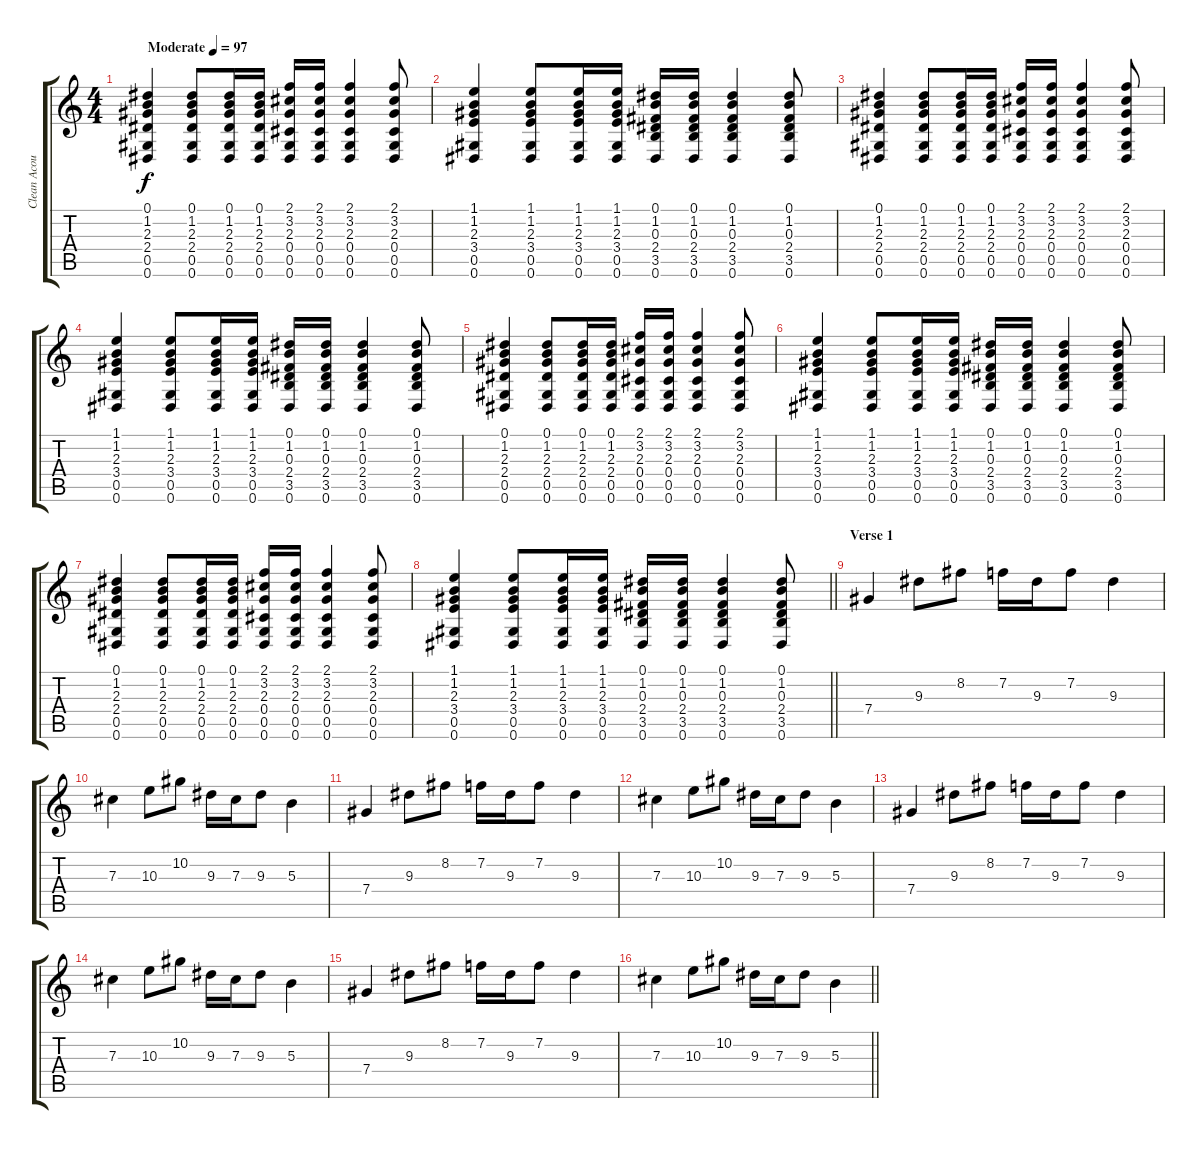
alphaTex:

\track ("Clean Acoustic" "Clean Acou") {instrument acousticguitarsteel}
\staff {score tabs}
\tuning (Eb4 Bb3 Gb3 Db3 Ab2 Eb2) {hide}
\ts (4 4)
\tempo (97 "Moderate")
\clef g2
\ks c
(0.1 1.2 2.3 2.4 0.5 0.6).4{dy f instrument acousticguitarsteel} (0.1 1.2 2.3 2.4 0.5 0.6).8 (0.1 1.2 2.3 2.4 0.5 0.6).16 (0.1 1.2 2.3 2.4 0.5 0.6).16{beam split} (2.1 3.2 2.3 0.4 0.5 0.6).16 (2.1 3.2 2.3 0.4 0.5 0.6).16 (2.1 3.2 2.3 0.4 0.5 0.6).4 (2.1 3.2 2.3 0.4 0.5 0.6).8 |
(1.1 1.2 2.3 3.4 0.5 0.6).4 (1.1 1.2 2.3 3.4 0.5 0.6).8 (1.1 1.2 2.3 3.4 0.5 0.6).16 (1.1 1.2 2.3 3.4 0.5 0.6).16{beam split} (0.1 1.2 0.3 2.4 3.5 0.6).16 (0.1 1.2 0.3 2.4 3.5 0.6).16 (0.1 1.2 0.3 2.4 3.5 0.6).4 (0.1 1.2 0.3 2.4 3.5 0.6).8 |
(0.1 1.2 2.3 2.4 0.5 0.6).4 (0.1 1.2 2.3 2.4 0.5 0.6).8 (0.1 1.2 2.3 2.4 0.5 0.6).16 (0.1 1.2 2.3 2.4 0.5 0.6).16{beam split} (2.1 3.2 2.3 0.4 0.5 0.6).16 (2.1 3.2 2.3 0.4 0.5 0.6).16 (2.1 3.2 2.3 0.4 0.5 0.6).4 (2.1 3.2 2.3 0.4 0.5 0.6).8 |
(1.1 1.2 2.3 3.4 0.5 0.6).4 (1.1 1.2 2.3 3.4 0.5 0.6).8 (1.1 1.2 2.3 3.4 0.5 0.6).16 (1.1 1.2 2.3 3.4 0.5 0.6).16{beam split} (0.1 1.2 0.3 2.4 3.5 0.6).16 (0.1 1.2 0.3 2.4 3.5 0.6).16 (0.1 1.2 0.3 2.4 3.5 0.6).4 (0.1 1.2 0.3 2.4 3.5 0.6).8 |
(0.1 1.2 2.3 2.4 0.5 0.6).4 (0.1 1.2 2.3 2.4 0.5 0.6).8 (0.1 1.2 2.3 2.4 0.5 0.6).16 (0.1 1.2 2.3 2.4 0.5 0.6).16{beam split} (2.1 3.2 2.3 0.4 0.5 0.6).16 (2.1 3.2 2.3 0.4 0.5 0.6).16 (2.1 3.2 2.3 0.4 0.5 0.6).4 (2.1 3.2 2.3 0.4 0.5 0.6).8 |
(1.1 1.2 2.3 3.4 0.5 0.6).4 (1.1 1.2 2.3 3.4 0.5 0.6).8 (1.1 1.2 2.3 3.4 0.5 0.6).16 (1.1 1.2 2.3 3.4 0.5 0.6).16 (0.1 1.2 0.3 2.4 3.5 0.6).16 (0.1 1.2 0.3 2.4 3.5 0.6).16 (0.1 1.2 0.3 2.4 3.5 0.6).4 (0.1 1.2 0.3 2.4 3.5 0.6).8 |
(0.1 1.2 2.3 2.4 0.5 0.6).4 (0.1 1.2 2.3 2.4 0.5 0.6).8 (0.1 1.2 2.3 2.4 0.5 0.6).16 (0.1 1.2 2.3 2.4 0.5 0.6).16 (2.1 3.2 2.3 0.4 0.5 0.6).16 (2.1 3.2 2.3 0.4 0.5 0.6).16 (2.1 3.2 2.3 0.4 0.5 0.6).4 (2.1 3.2 2.3 0.4 0.5 0.6).8 |
\barLineRight lightlight
(1.1 1.2 2.3 3.4 0.5 0.6).4 (1.1 1.2 2.3 3.4 0.5 0.6).8 (1.1 1.2 2.3 3.4 0.5 0.6).16 (1.1 1.2 2.3 3.4 0.5 0.6).16 (0.1 1.2 0.3 2.4 3.5 0.6).16 (0.1 1.2 0.3 2.4 3.5 0.6).16 (0.1 1.2 0.3 2.4 3.5 0.6).4 (0.1 1.2 0.3 2.4 3.5 0.6).8 |
\section ("" "Verse 1")
7.4.4 9.3.8 8.2.8 7.2.16 9.3.16 7.2.8 9.3.4 |
7.3.4 10.3.8 10.2.8 9.3.16 7.3.16 9.3.8 5.3.4 |
7.4.4 9.3.8 8.2.8 7.2.16 9.3.16 7.2.8 9.3.4 |
7.3.4 10.3.8 10.2.8 9.3.16 7.3.16 9.3.8 5.3.4 |
7.4.4 9.3.8 8.2.8 7.2.16 9.3.16 7.2.8 9.3.4 |
7.3.4 10.3.8 10.2.8 9.3.16 7.3.16 9.3.8 5.3.4 |
7.4.4 9.3.8 8.2.8 7.2.16 9.3.16 7.2.8 9.3.4 |
\barLineRight lightlight
7.3.4 10.3.8 10.2.8 9.3.16 7.3.16 9.3.8 5.3.4
